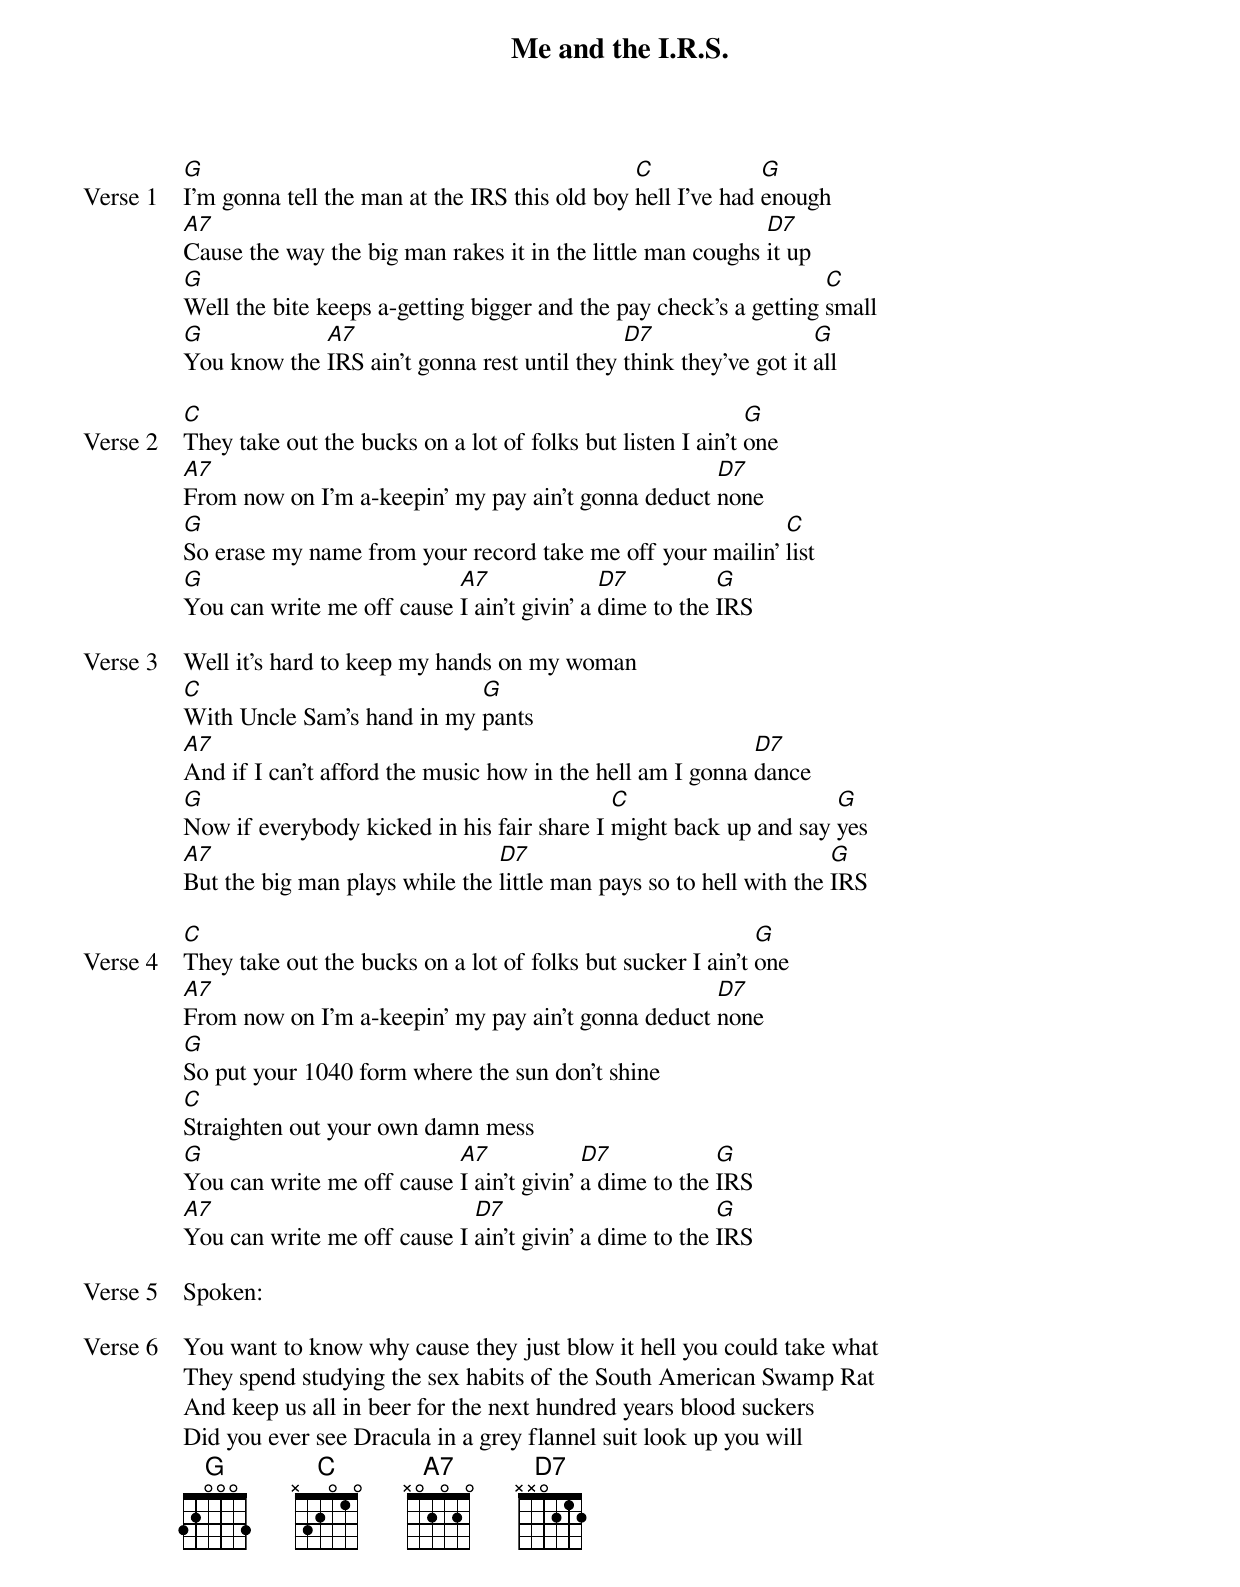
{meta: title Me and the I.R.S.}
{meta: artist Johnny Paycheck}
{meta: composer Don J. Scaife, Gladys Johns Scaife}
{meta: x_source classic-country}
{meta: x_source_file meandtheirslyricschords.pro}
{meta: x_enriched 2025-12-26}

{start_of_verse: Verse 1}
[G]I’m gonna tell the man at the IRS this old boy [C]hell I’ve had [G]enough
[A7]Cause the way the big man rakes it in the little man coughs [D7]it up
[G]Well the bite keeps a-getting bigger and the pay check’s a getting [C]small
[G]You know the [A7]IRS ain’t gonna rest until they [D7]think they’ve got it [G]all
{end_of_verse}

{start_of_verse: Verse 2}
[C]They take out the bucks on a lot of folks but listen I ain’t [G]one
[A7]From now on I’m a-keepin’ my pay ain’t gonna deduct [D7]none
[G]So erase my name from your record take me off your mailin’ [C]list
[G]You can write me off cause [A7]I ain’t givin’ a [D7]dime to the [G]IRS
{end_of_verse}

{start_of_verse: Verse 3}
Well it’s hard to keep my hands on my woman
[C]With Uncle Sam’s hand in my [G]pants
[A7]And if I can’t afford the music how in the hell am I gonna [D7]dance
[G]Now if everybody kicked in his fair share I [C]might back up and say [G]yes
[A7]But the big man plays while the [D7]little man pays so to hell with the [G]IRS
{end_of_verse}

{start_of_verse: Verse 4}
[C]They take out the bucks on a lot of folks but sucker I ain’t [G]one
[A7]From now on I’m a-keepin’ my pay ain’t gonna deduct [D7]none
[G]So put your 1040 form where the sun don’t shine
[C]Straighten out your own damn mess
[G]You can write me off cause [A7]I ain’t givin’ [D7]a dime to the [G]IRS
[A7]You can write me off cause I [D7]ain’t givin’ a dime to the [G]IRS
{end_of_verse}

{start_of_verse: Verse 5}
Spoken:
{end_of_verse}

{start_of_verse: Verse 6}
You want to know why cause they just blow it hell you could take what
They spend studying the sex habits of the South American Swamp Rat
And keep us all in beer for the next hundred years blood suckers
Did you ever see Dracula in a grey flannel suit look up you will
{end_of_verse}
